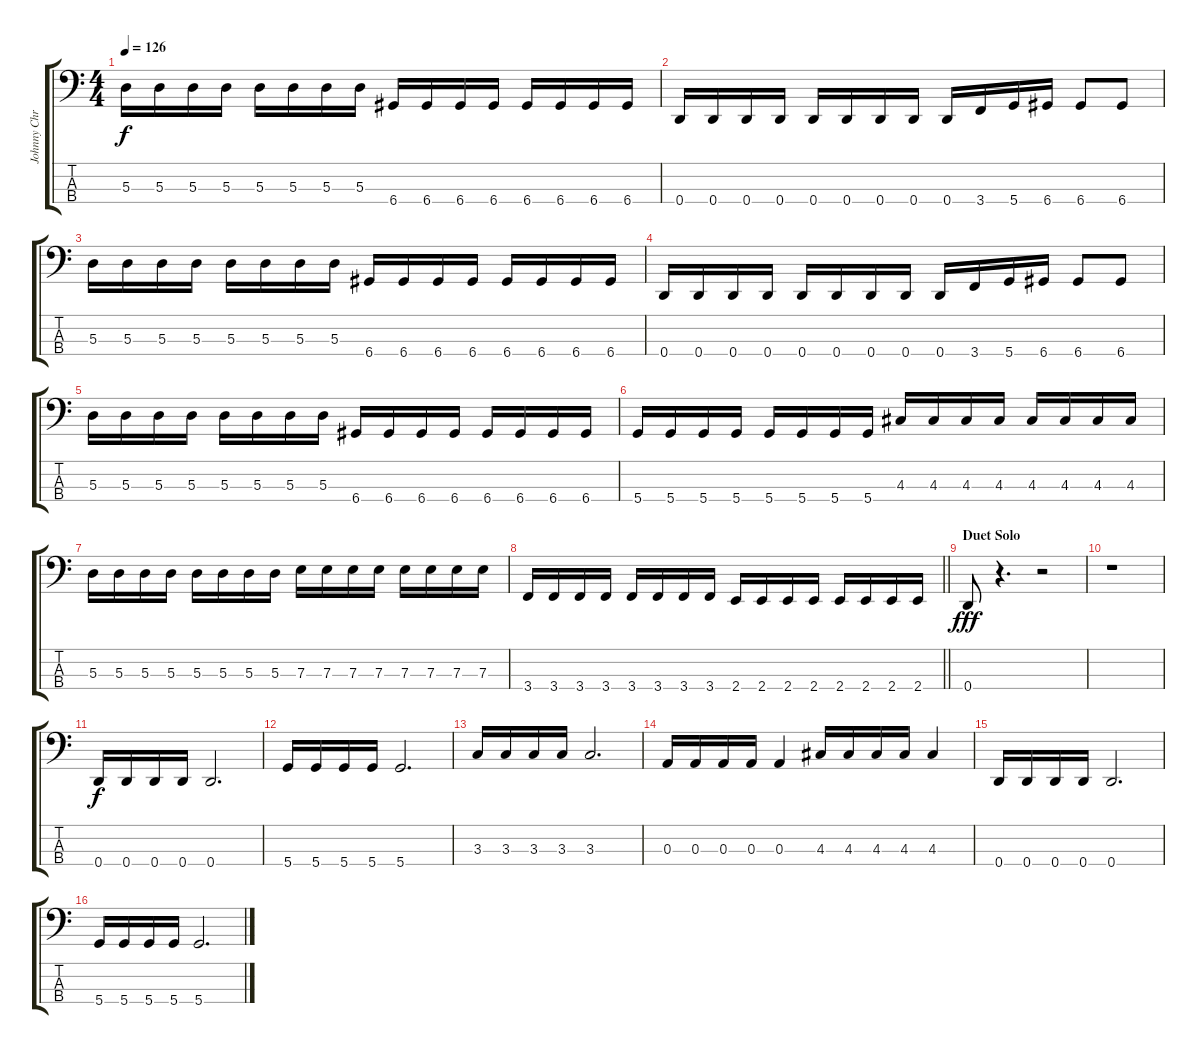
\track ("Johnny Christ" "Johnny Chr") {instrument electricbasspick}
\staff {score tabs}
\tuning (G2 D2 A1 D1) {hide}
\ts (4 4)
\tempo 126
\clef f4
\ks c
5.3.16{dy f} 5.3.16 5.3.16 5.3.16 5.3.16 5.3.16 5.3.16 5.3.16 6.4.16 6.4.16 6.4.16 6.4.16 6.4.16 6.4.16 6.4.16 6.4.16 |
0.4.16 0.4.16 0.4.16 0.4.16 0.4.16 0.4.16 0.4.16 0.4.16 0.4.16 3.4.16 5.4.16 6.4.16 6.4.8 6.4.8 |
5.3.16 5.3.16 5.3.16 5.3.16 5.3.16 5.3.16 5.3.16 5.3.16 6.4.16 6.4.16 6.4.16 6.4.16 6.4.16 6.4.16 6.4.16 6.4.16 |
0.4.16 0.4.16 0.4.16 0.4.16 0.4.16 0.4.16 0.4.16 0.4.16 0.4.16 3.4.16 5.4.16 6.4.16 6.4.8 6.4.8 |
5.3.16 5.3.16 5.3.16 5.3.16 5.3.16 5.3.16 5.3.16 5.3.16 6.4.16 6.4.16 6.4.16 6.4.16 6.4.16 6.4.16 6.4.16 6.4.16 |
5.4.16 5.4.16 5.4.16 5.4.16 5.4.16 5.4.16 5.4.16 5.4.16 4.3.16 4.3.16 4.3.16 4.3.16 4.3.16 4.3.16 4.3.16 4.3.16 |
5.3.16 5.3.16 5.3.16 5.3.16 5.3.16 5.3.16 5.3.16 5.3.16 7.3.16 7.3.16 7.3.16 7.3.16 7.3.16 7.3.16 7.3.16 7.3.16 |
\barLineRight lightlight
3.4.16 3.4.16 3.4.16 3.4.16 3.4.16 3.4.16 3.4.16 3.4.16 2.4.16 2.4.16 2.4.16 2.4.16 2.4.16 2.4.16 2.4.16 2.4.16 |
\section ("" "Duet Solo")
0.4.8{dy fff} r.4{d} r.2 |
r.1 |
0.4.16{dy f} 0.4.16 0.4.16 0.4.16 0.4.2{d} |
5.4.16 5.4.16 5.4.16 5.4.16 5.4.2{d} |
3.3.16 3.3.16 3.3.16 3.3.16 3.3.2{d} |
0.3.16 0.3.16 0.3.16 0.3.16 0.3.4 4.3.16 4.3.16 4.3.16 4.3.16 4.3.4 |
0.4.16 0.4.16 0.4.16 0.4.16 0.4.2{d} |
5.4.16 5.4.16 5.4.16 5.4.16 5.4.2{d}
